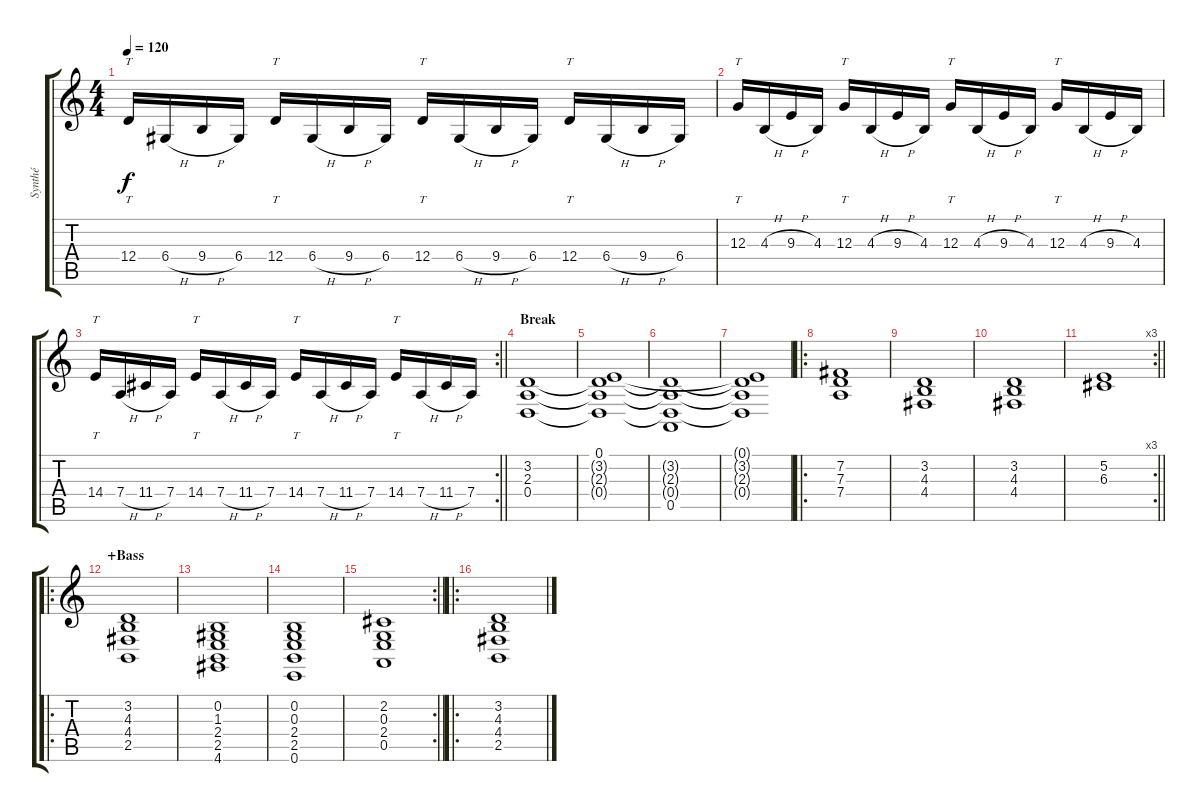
\track ("Synthé" "Synthé") {instrument tubularbells}
\staff {score tabs}
\tuning (E4 B3 G3 D3 A2 E2) {hide}
\ts (4 4)
\tempo 120
\clef g2
\ks c
12.4.16{tt dy f} 6.4{h}.16 9.4{h}.16 6.4.16 12.4.16{tt} 6.4{h}.16 9.4{h}.16 6.4.16 12.4.16{tt} 6.4{h}.16 9.4{h}.16 6.4.16 12.4.16{tt} 6.4{h}.16 9.4{h}.16 6.4.16 |
12.3.16{tt} 4.3{h}.16 9.3{h}.16 4.3.16 12.3.16{tt} 4.3{h}.16 9.3{h}.16 4.3.16 12.3.16{tt} 4.3{h}.16 9.3{h}.16 4.3.16 12.3.16{tt} 4.3{h}.16 9.3{h}.16 4.3.16 |
\rc 2
\barLineRight lightlight
14.4.16{tt} 7.4{h}.16 11.4{h}.16 7.4.16 14.4.16{tt} 7.4{h}.16 11.4{h}.16 7.4.16 14.4.16{tt} 7.4{h}.16 11.4{h}.16 7.4.16 14.4.16{tt} 7.4{h}.16 11.4{h}.16 7.4.16 |
\section ("" "Break")
(3.2 2.3 0.4).1 |
(0.1 3.2{t} 2.3{t} 0.4{t}).1 |
(3.2{t} 2.3{t} 0.4{t} 0.5).1 |
(0.1{t} 3.2{t} 2.3{t} 0.4{t}).1 |
\ro
(7.2 7.3 7.4).1 |
(3.2 4.3 4.4).1 |
(3.2 4.3 4.4).1 |
\rc 3
\barLineRight lightlight
(5.2 6.3).1 |
\ro
\section ("" "+Bass")
(3.2 4.3 4.4 2.5).1 |
(0.2 1.3 2.4 2.5 4.6).1 |
(0.2 0.3 2.4 2.5 0.6).1 |
\rc 2
\barLineRight lightlight
(2.2 0.3 2.4 0.5).1 |
\ro
(3.2 4.3 4.4 2.5).1
